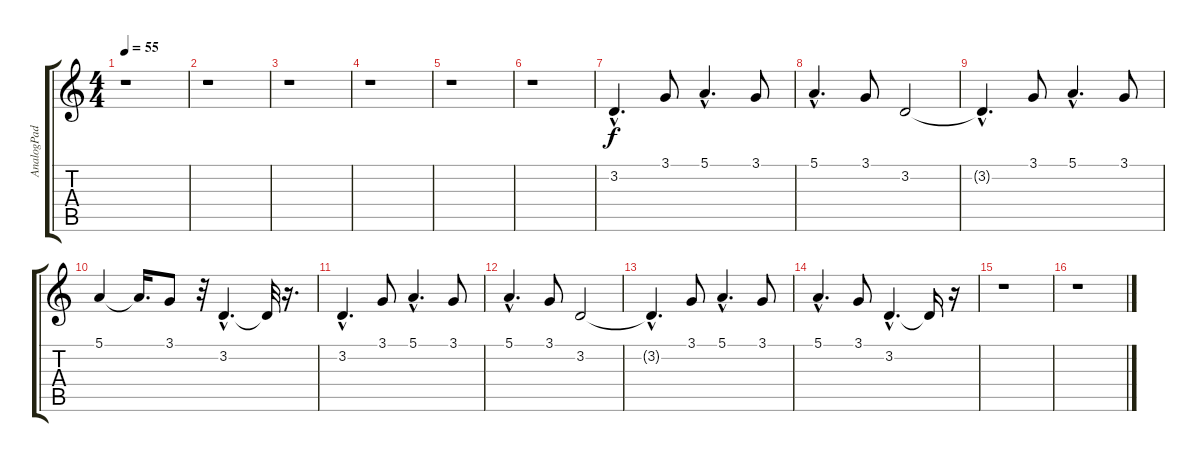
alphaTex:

\track ("AnalogPad           " "AnalogPad ") {instrument synthstrings1}
\staff {score tabs}
\tuning (E4 B3 G3 D3 A2 E2) {hide}
\ts (4 4)
\tempo 55
\clef g2
\ks c
r.1{dy f} |
r.1 |
r.1 |
r.1 |
r.1 |
r.1 |
3.2{hac}.4{d} 3.1.8 5.1{hac}.4{d} 3.1.8 |
5.1{hac}.4{d} 3.1.8 3.2.2 |
3.2{hac t}.4{d} 3.1.8 5.1{hac}.4{d} 3.1.8 |
5.1.4 5.1{t}.16{d} 3.1.8 r.32 3.2{hac}.4{d} 3.2{t}.32 r.16{d} |
3.2{hac}.4{d} 3.1.8 5.1{hac}.4{d} 3.1.8 |
5.1{hac}.4{d} 3.1.8 3.2.2 |
3.2{hac t}.4{d} 3.1.8 5.1{hac}.4{d} 3.1.8 |
5.1{hac}.4{d} 3.1.8 3.2{hac}.4{d} 3.2{t}.16 r.16 |
r.1 |
r.1
